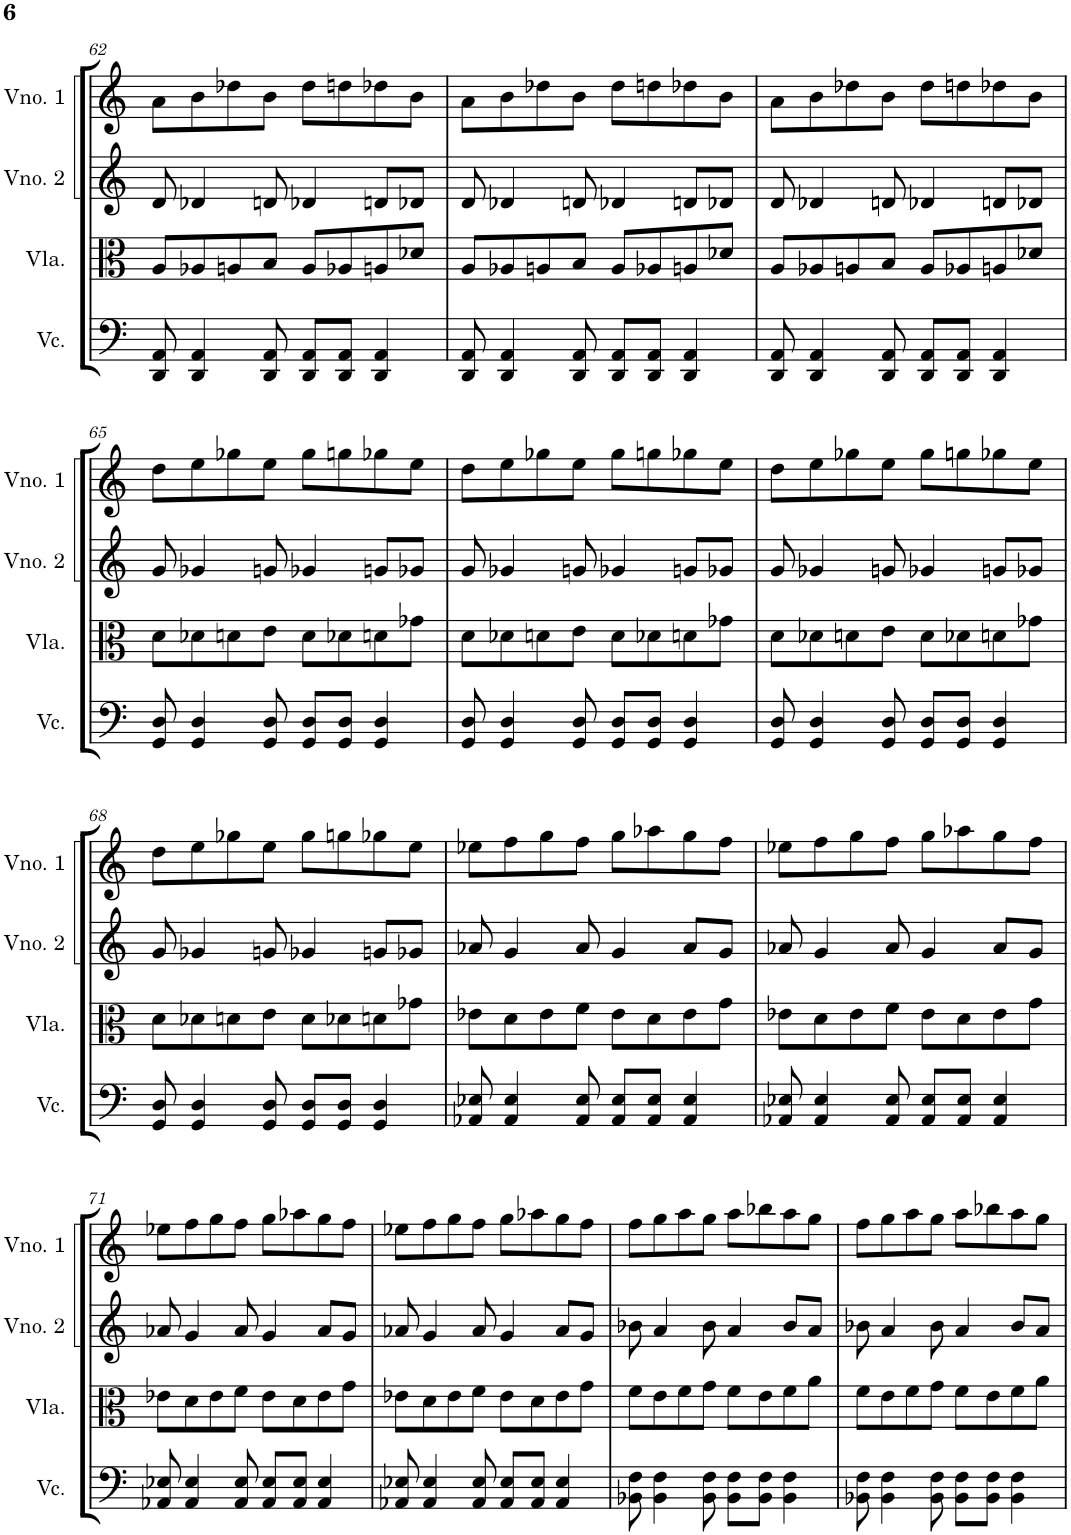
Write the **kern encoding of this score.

**kern	**kern	**kern	**kern
*part4	*part3	*part2	*part1
*staff4	*staff3	*staff2	*staff1
*I"Violoncelo	*I"Viola	*I"Violino 2	*I"Violino 1
*I'Vc.	*I'Vla.	*I'Vno. 2	*I'Vno. 1
!!LO:PB:g=z
*clefF4	*clefC3	*clefG2	*clefG2
*k[]	*k[]	*k[]	*k[]
*M4/4	*M4/4	*M4/4	*M4/4
=62	=62	=62	=62
8DD/ 8AA/	8A/L	8d/	8a\L
4DD/ 4AA/	8A-X/	4d-X/	8b\
.	8An/	.	8dd-X\
8DD/ 8AA/	8B/J	8dn/	8b\J
8DD/ 8AA/L	8A/L	4d-X/	8dd-\L
8DD/ 8AA/J	8A-X/	.	8ddn\
4DD/ 4AA/	8An/	8dn/L	8dd-X\
.	8d-X/J	8d-X/J	8b\J
=63	=63	=63	=63
8DD/ 8AA/	8A/L	8d/	8a\L
4DD/ 4AA/	8A-X/	4d-X/	8b\
.	8An/	.	8dd-X\
8DD/ 8AA/	8B/J	8dn/	8b\J
8DD/ 8AA/L	8A/L	4d-X/	8dd-\L
8DD/ 8AA/J	8A-X/	.	8ddn\
4DD/ 4AA/	8An/	8dn/L	8dd-X\
.	8d-X/J	8d-X/J	8b\J
=64	=64	=64	=64
8DD/ 8AA/	8A/L	8d/	8a\L
4DD/ 4AA/	8A-X/	4d-X/	8b\
.	8An/	.	8dd-X\
8DD/ 8AA/	8B/J	8dn/	8b\J
8DD/ 8AA/L	8A/L	4d-X/	8dd-\L
8DD/ 8AA/J	8A-X/	.	8ddn\
4DD/ 4AA/	8An/	8dn/L	8dd-X\
.	8d-X/J	8d-X/J	8b\J
!!LO:LB:g=z
=65	=65	=65	=65
8GG/ 8D/	8d\L	8g/	8dd\L
4GG/ 4D/	8d-X\	4g-X/	8ee\
.	8dn\	.	8gg-X\
8GG/ 8D/	8e\J	8gn/	8ee\J
8GG/ 8D/L	8d\L	4g-X/	8gg-\L
8GG/ 8D/J	8d-X\	.	8ggn\
4GG/ 4D/	8dn\	8gn/L	8gg-X\
.	8g-X\J	8g-X/J	8ee\J
=66	=66	=66	=66
8GG/ 8D/	8d\L	8g/	8dd\L
4GG/ 4D/	8d-X\	4g-X/	8ee\
.	8dn\	.	8gg-X\
8GG/ 8D/	8e\J	8gn/	8ee\J
8GG/ 8D/L	8d\L	4g-X/	8gg-\L
8GG/ 8D/J	8d-X\	.	8ggn\
4GG/ 4D/	8dn\	8gn/L	8gg-X\
.	8g-X\J	8g-X/J	8ee\J
=67	=67	=67	=67
8GG/ 8D/	8d\L	8g/	8dd\L
4GG/ 4D/	8d-X\	4g-X/	8ee\
.	8dn\	.	8gg-X\
8GG/ 8D/	8e\J	8gn/	8ee\J
8GG/ 8D/L	8d\L	4g-X/	8gg-\L
8GG/ 8D/J	8d-X\	.	8ggn\
4GG/ 4D/	8dn\	8gn/L	8gg-X\
.	8g-X\J	8g-X/J	8ee\J
!!LO:LB:g=z
=68	=68	=68	=68
8GG/ 8D/	8d\L	8g/	8dd\L
4GG/ 4D/	8d-X\	4g-X/	8ee\
.	8dn\	.	8gg-X\
8GG/ 8D/	8e\J	8gn/	8ee\J
8GG/ 8D/L	8d\L	4g-X/	8gg-\L
8GG/ 8D/J	8d-X\	.	8ggn\
4GG/ 4D/	8dn\	8gn/L	8gg-X\
.	8g-X\J	8g-X/J	8ee\J
=69	=69	=69	=69
8AA-X/ 8E-X/	8e-X\L	8a-X/	8ee-X\L
4AA-/ 4E-/	8d\	4g/	8ff\
.	8e-\	.	8gg\
8AA-/ 8E-/	8f\J	8a-/	8ff\J
8AA-/ 8E-/L	8e-\L	4g/	8gg\L
8AA-/ 8E-/J	8d\	.	8aa-X\
4AA-/ 4E-/	8e-\	8a-/L	8gg\
.	8g\J	8g/J	8ff\J
=70	=70	=70	=70
8AA-X/ 8E-X/	8e-X\L	8a-X/	8ee-X\L
4AA-/ 4E-/	8d\	4g/	8ff\
.	8e-\	.	8gg\
8AA-/ 8E-/	8f\J	8a-/	8ff\J
8AA-/ 8E-/L	8e-\L	4g/	8gg\L
8AA-/ 8E-/J	8d\	.	8aa-X\
4AA-/ 4E-/	8e-\	8a-/L	8gg\
.	8g\J	8g/J	8ff\J
!!LO:LB:g=z
=71	=71	=71	=71
8AA-X/ 8E-X/	8e-X\L	8a-X/	8ee-X\L
4AA-/ 4E-/	8d\	4g/	8ff\
.	8e-\	.	8gg\
8AA-/ 8E-/	8f\J	8a-/	8ff\J
8AA-/ 8E-/L	8e-\L	4g/	8gg\L
8AA-/ 8E-/J	8d\	.	8aa-X\
4AA-/ 4E-/	8e-\	8a-/L	8gg\
.	8g\J	8g/J	8ff\J
=72	=72	=72	=72
8AA-X/ 8E-X/	8e-X\L	8a-X/	8ee-X\L
4AA-/ 4E-/	8d\	4g/	8ff\
.	8e-\	.	8gg\
8AA-/ 8E-/	8f\J	8a-/	8ff\J
8AA-/ 8E-/L	8e-\L	4g/	8gg\L
8AA-/ 8E-/J	8d\	.	8aa-X\
4AA-/ 4E-/	8e-\	8a-/L	8gg\
.	8g\J	8g/J	8ff\J
=73	=73	=73	=73
8BB-X\ 8F\	8f\L	8b-X\	8ff\L
4BB-\ 4F\	8e\	4a/	8gg\
.	8f\	.	8aa\
8BB-\ 8F\	8g\J	8b-\	8gg\J
8BB-\ 8F\L	8f\L	4a/	8aa\L
8BB-\ 8F\J	8e\	.	8bb-X\
4BB-\ 4F\	8f\	8b-/L	8aa\
.	8a\J	8a/J	8gg\J
=74	=74	=74	=74
8BB-X\ 8F\	8f\L	8b-X\	8ff\L
4BB-\ 4F\	8e\	4a/	8gg\
.	8f\	.	8aa\
8BB-\ 8F\	8g\J	8b-\	8gg\J
8BB-\ 8F\L	8f\L	4a/	8aa\L
8BB-\ 8F\J	8e\	.	8bb-X\
4BB-\ 4F\	8f\	8b-/L	8aa\
.	8a\J	8a/J	8gg\J
=	=	=	=
*-	*-	*-	*-
